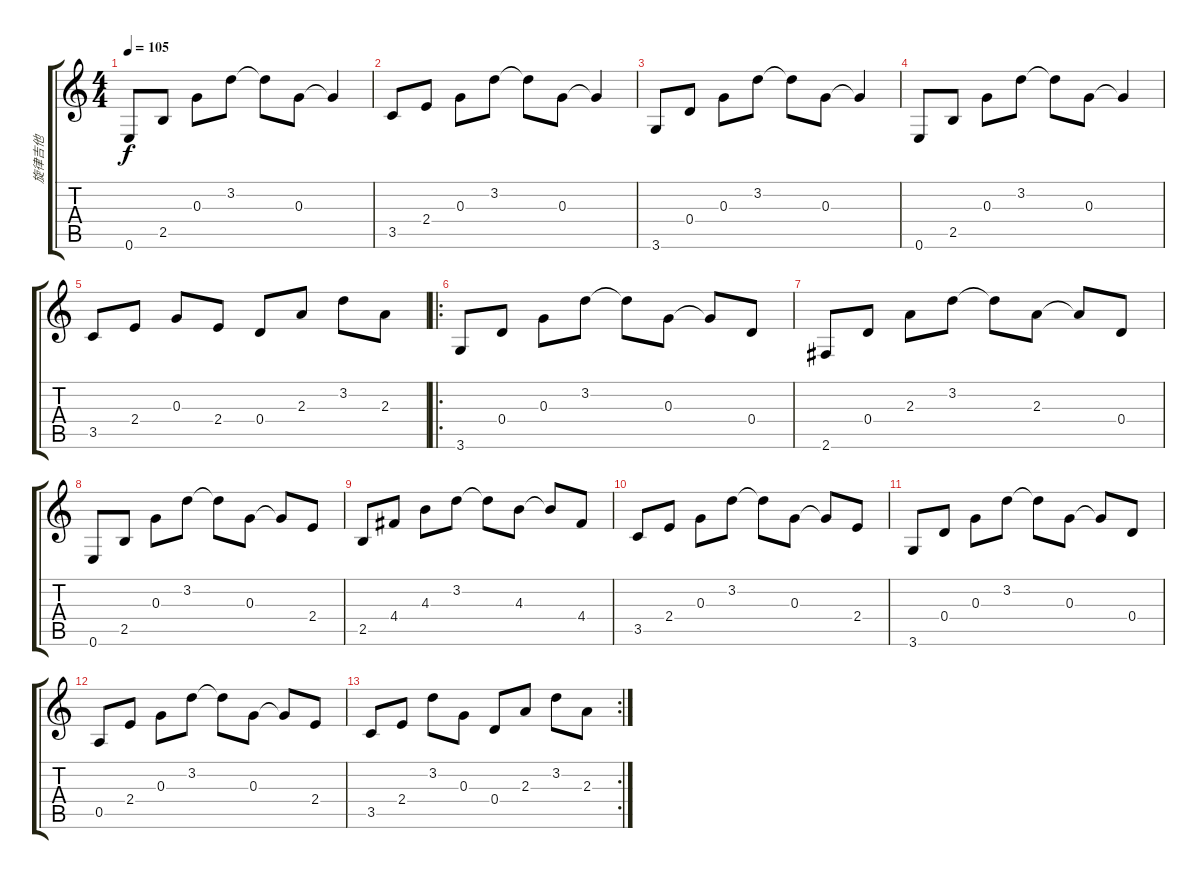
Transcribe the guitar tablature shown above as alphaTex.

\track ("旋律吉他" "旋律吉他") {instrument distortionguitar}
\staff {score tabs}
\tuning (E4 B3 G3 D3 A2 E2) {hide}
\ts (4 4)
\tempo 105
\clef g2
\ks c
0.6.8{dy f} 2.5.8 0.3.8 3.2.8 3.2{t}.8 0.3.8 0.3{t}.4 |
3.5.8 2.4.8 0.3.8 3.2.8 3.2{t}.8 0.3.8 0.3{t}.4 |
3.6.8 0.4.8 0.3.8 3.2.8 3.2{t}.8 0.3.8 0.3{t}.4 |
0.6.8 2.5.8 0.3.8 3.2.8 3.2{t}.8 0.3.8 0.3{t}.4 |
3.5.8 2.4.8 0.3.8 2.4.8 0.4.8 2.3.8 3.2.8 2.3.8 |
\ro
3.6.8 0.4.8 0.3.8 3.2.8 3.2{t}.8 0.3.8 0.3{t}.8 0.4.8 |
2.6.8 0.4.8 2.3.8 3.2.8 3.2{t}.8 2.3.8 2.3{t}.8 0.4.8 |
0.6.8 2.5.8 0.3.8 3.2.8 3.2{t}.8 0.3.8 0.3{t}.8 2.4.8 |
2.5.8 4.4.8 4.3.8 3.2.8 3.2{t}.8 4.3.8 4.3{t}.8 4.4.8 |
3.5.8 2.4.8 0.3.8 3.2.8 3.2{t}.8 0.3.8 0.3{t}.8 2.4.8 |
3.6.8 0.4.8 0.3.8 3.2.8 3.2{t}.8 0.3.8 0.3{t}.8 0.4.8 |
0.5.8 2.4.8 0.3.8 3.2.8 3.2{t}.8 0.3.8 0.3{t}.8 2.4.8 |
\rc 2
3.5.8 2.4.8 3.2.8 0.3.8 0.4.8 2.3.8 3.2.8 2.3.8
